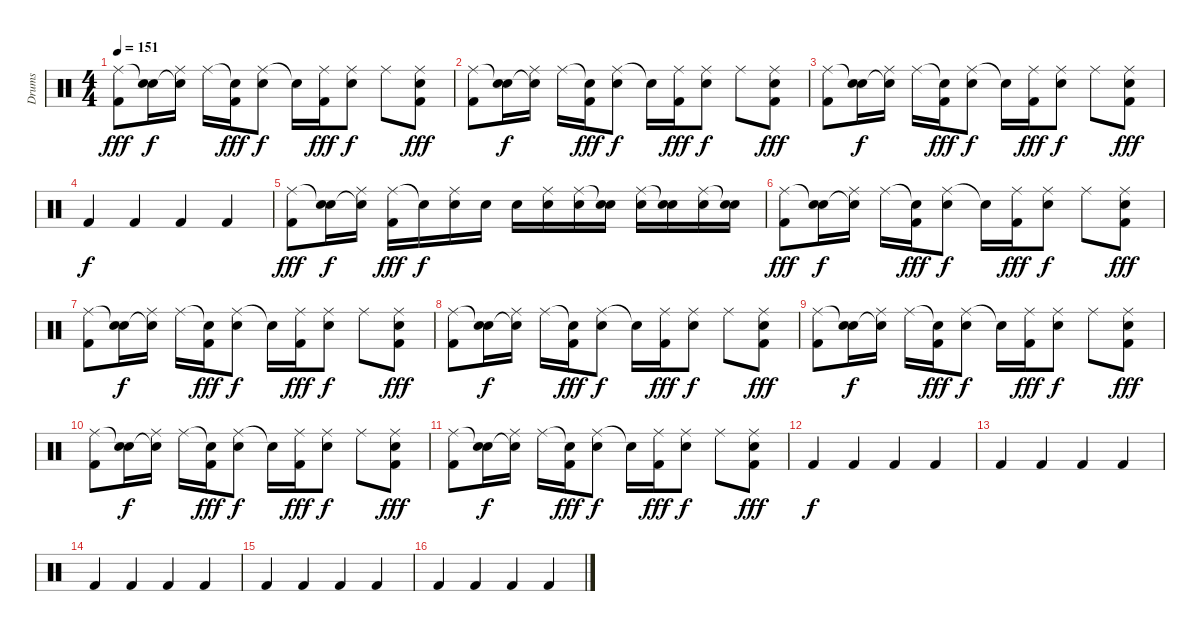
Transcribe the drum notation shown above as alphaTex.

\track ("Drums" "Drums") {instrument percussion}
\staff {score}
\articulation defaults
\ts (4 4)
\tempo 151
\clef neutral
\ks c
("Ride (middle)" "Kick (hit) 2").8{dy fff} ("Snare (hit)"{t} "Snare (hit) 2").16{dy f} ("Ride (middle)" "Electric Snare (hit)"{t}).16 "Ride (middle)".16 ("Snare (hit)"{t} "Kick (hit) 2").16{dy fff} ("Ride (middle)" "Snare (hit) 2").8{dy f} "Snare (hit)"{t}.16 ("Ride (middle)" "Kick (hit) 2").16{dy fff} ("Ride (middle)" "Snare (hit) 2").8{dy f} "Ride (middle)".8 ("Ride (middle)" "Snare (hit) 2" "Kick (hit) 2").8{dy fff} |
("Ride (middle)" "Kick (hit) 2").8 ("Snare (hit)"{t} "Snare (hit) 2").16{dy f} ("Ride (middle)" "Electric Snare (hit)"{t}).16 "Ride (middle)".16 ("Snare (hit)"{t} "Kick (hit) 2").16{dy fff} ("Ride (middle)" "Snare (hit) 2").8{dy f} "Snare (hit)"{t}.16 ("Ride (middle)" "Kick (hit) 2").16{dy fff} ("Ride (middle)" "Snare (hit) 2").8{dy f} "Ride (middle)".8 ("Ride (middle)" "Snare (hit) 2" "Kick (hit) 2").8{dy fff} |
("Ride (middle)" "Kick (hit) 2").8 ("Snare (hit)"{t} "Snare (hit) 2").16{dy f} ("Ride (middle)" "Electric Snare (hit)"{t}).16 "Ride (middle)".16 ("Snare (hit)"{t} "Kick (hit) 2").16{dy fff} ("Ride (middle)" "Snare (hit) 2").8{dy f} "Snare (hit)"{t}.16 ("Ride (middle)" "Kick (hit) 2").16{dy fff} ("Ride (middle)" "Snare (hit) 2").8{dy f} "Ride (middle)".8 ("Ride (middle)" "Snare (hit) 2" "Kick (hit) 2").8{dy fff} |
"Kick (hit) 2".4{dy f} "Kick (hit) 2".4 "Kick (hit) 2".4 "Kick (hit) 2".4 |
("Ride (middle)" "Kick (hit) 2").8{dy fff} ("Snare (hit)"{t} "Snare (hit) 2").16{dy f} ("Ride (middle)" "Electric Snare (hit)"{t}).16 ("Ride (middle)" "Kick (hit) 2").16{dy fff} "Snare (hit)"{t}.16{dy f} ("Ride (middle)" "Electric Snare (hit)").16 "Electric Snare (hit)".16 "Electric Snare (hit)".16 ("Ride (middle)" "Electric Snare (hit)").16 ("Ride (middle)" "Electric Snare (hit)").16 ("Snare (hit)"{t} "Electric Snare (hit)").16 ("Ride (middle)" "Electric Snare (hit)").16 ("Snare (hit)"{t} "Electric Snare (hit)").16 ("Ride (middle)" "Electric Snare (hit)").16 ("Snare (hit)"{t} "Electric Snare (hit)").16 |
("Ride (middle)" "Kick (hit) 2").8{dy fff} ("Snare (hit)"{t} "Snare (hit) 2").16{dy f} ("Ride (middle)" "Electric Snare (hit)"{t}).16 "Ride (middle)".16 ("Snare (hit)"{t} "Kick (hit) 2").16{dy fff} ("Ride (middle)" "Snare (hit) 2").8{dy f} "Snare (hit)"{t}.16 ("Ride (middle)" "Kick (hit) 2").16{dy fff} ("Ride (middle)" "Snare (hit) 2").8{dy f} "Ride (middle)".8 ("Ride (middle)" "Snare (hit) 2" "Kick (hit) 2").8{dy fff} |
("Ride (middle)" "Kick (hit) 2").8 ("Snare (hit)"{t} "Snare (hit) 2").16{dy f} ("Ride (middle)" "Electric Snare (hit)"{t}).16 "Ride (middle)".16 ("Snare (hit)"{t} "Kick (hit) 2").16{dy fff} ("Ride (middle)" "Snare (hit) 2").8{dy f} "Snare (hit)"{t}.16 ("Ride (middle)" "Kick (hit) 2").16{dy fff} ("Ride (middle)" "Snare (hit) 2").8{dy f} "Ride (middle)".8 ("Ride (middle)" "Snare (hit) 2" "Kick (hit) 2").8{dy fff} |
("Ride (middle)" "Kick (hit) 2").8 ("Snare (hit)"{t} "Snare (hit) 2").16{dy f} ("Ride (middle)" "Electric Snare (hit)"{t}).16 "Ride (middle)".16 ("Snare (hit)"{t} "Kick (hit) 2").16{dy fff} ("Ride (middle)" "Snare (hit) 2").8{dy f} "Snare (hit)"{t}.16 ("Ride (middle)" "Kick (hit) 2").16{dy fff} ("Ride (middle)" "Snare (hit) 2").8{dy f} "Ride (middle)".8 ("Ride (middle)" "Snare (hit) 2" "Kick (hit) 2").8{dy fff} |
("Ride (middle)" "Kick (hit) 2").8 ("Snare (hit)"{t} "Snare (hit) 2").16{dy f} ("Ride (middle)" "Electric Snare (hit)"{t}).16 "Ride (middle)".16 ("Snare (hit)"{t} "Kick (hit) 2").16{dy fff} ("Ride (middle)" "Snare (hit) 2").8{dy f} "Snare (hit)"{t}.16 ("Ride (middle)" "Kick (hit) 2").16{dy fff} ("Ride (middle)" "Snare (hit) 2").8{dy f} "Ride (middle)".8 ("Ride (middle)" "Snare (hit) 2" "Kick (hit) 2").8{dy fff} |
("Ride (middle)" "Kick (hit) 2").8 ("Snare (hit)"{t} "Snare (hit) 2").16{dy f} ("Ride (middle)" "Electric Snare (hit)"{t}).16 "Ride (middle)".16 ("Snare (hit)"{t} "Kick (hit) 2").16{dy fff} ("Ride (middle)" "Snare (hit) 2").8{dy f} "Snare (hit)"{t}.16 ("Ride (middle)" "Kick (hit) 2").16{dy fff} ("Ride (middle)" "Snare (hit) 2").8{dy f} "Ride (middle)".8 ("Ride (middle)" "Snare (hit) 2" "Kick (hit) 2").8{dy fff} |
("Ride (middle)" "Kick (hit) 2").8 ("Snare (hit)"{t} "Snare (hit) 2").16{dy f} ("Ride (middle)" "Electric Snare (hit)"{t}).16 "Ride (middle)".16 ("Snare (hit)"{t} "Kick (hit) 2").16{dy fff} ("Ride (middle)" "Snare (hit) 2").8{dy f} "Snare (hit)"{t}.16 ("Ride (middle)" "Kick (hit) 2").16{dy fff} ("Ride (middle)" "Snare (hit) 2").8{dy f} "Ride (middle)".8 ("Ride (middle)" "Snare (hit) 2" "Kick (hit) 2").8{dy fff} |
"Kick (hit) 2".4{dy f} "Kick (hit) 2".4 "Kick (hit) 2".4 "Kick (hit) 2".4 |
"Kick (hit) 2".4 "Kick (hit) 2".4 "Kick (hit) 2".4 "Kick (hit) 2".4 |
"Kick (hit) 2".4 "Kick (hit) 2".4 "Kick (hit) 2".4 "Kick (hit) 2".4 |
"Kick (hit) 2".4 "Kick (hit) 2".4 "Kick (hit) 2".4 "Kick (hit) 2".4 |
"Kick (hit) 2".4 "Kick (hit) 2".4 "Kick (hit) 2".4 "Kick (hit) 2".4
